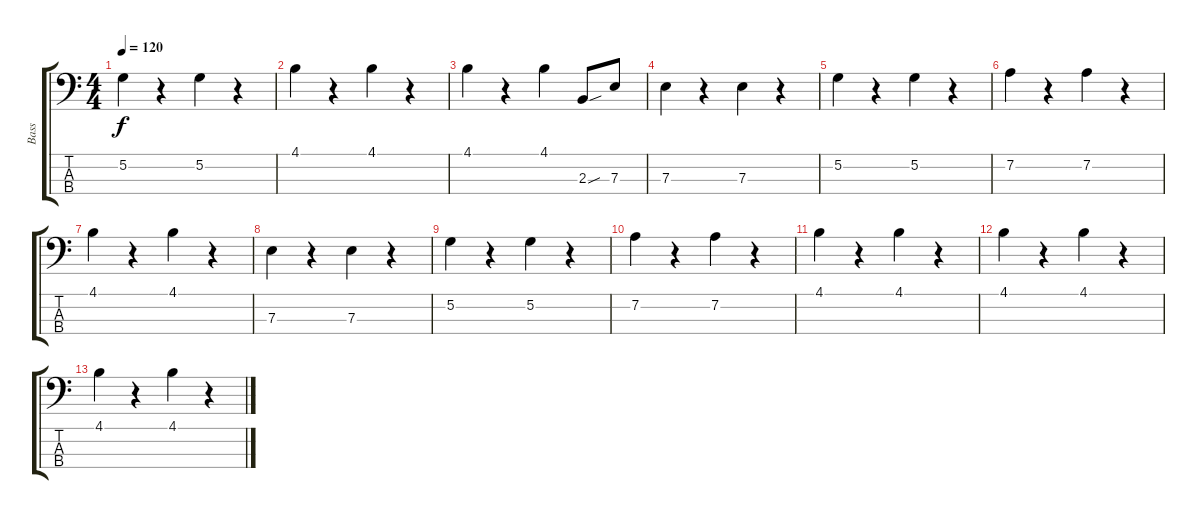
\track ("Bass" "Bass") {instrument electricbassfinger}
\staff {score tabs}
\tuning (G2 D2 A1 E1) {hide}
\ts (4 4)
\tempo 120
\clef f4
\ks c
5.2.4{dy f} r.4 5.2.4 r.4 |
4.1.4 r.4 4.1.4 r.4 |
4.1.4 r.4 4.1.4 2.3{sou}.8 7.3.8 |
7.3.4 r.4 7.3.4 r.4 |
5.2.4 r.4 5.2.4 r.4 |
7.2.4 r.4 7.2.4 r.4 |
4.1.4 r.4 4.1.4 r.4 |
7.3.4 r.4 7.3.4 r.4 |
5.2.4 r.4 5.2.4 r.4 |
7.2.4 r.4 7.2.4 r.4 |
4.1.4 r.4 4.1.4 r.4 |
4.1.4 r.4 4.1.4 r.4 |
4.1.4 r.4 4.1.4 r.4
